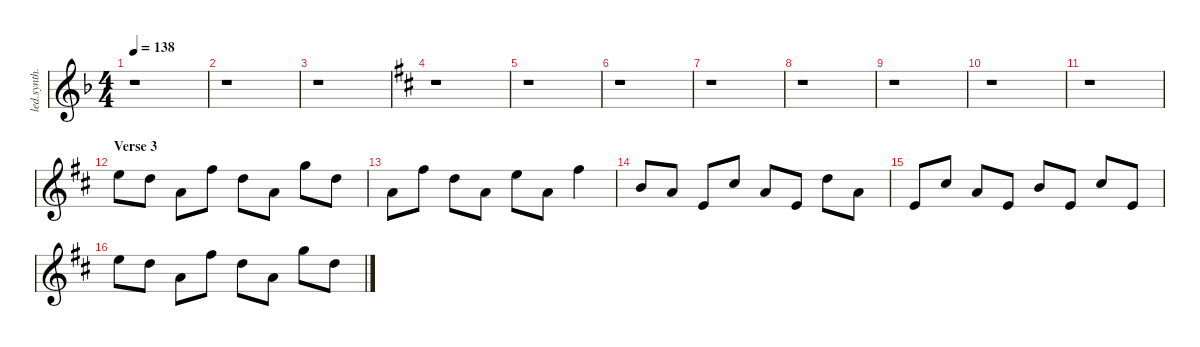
\hideDynamics
\bracketExtendMode groupsimilarinstruments
\otherSystemsTrackNameOrientation horizontal
\track ("Synthesizer" "led.synth.") {instrument lead2sawtooth}
\staff {score}
\tuning (E4 B3 G3 D3 A2 E2)
\ts (4 4)
\tempo 138
\clef g2
\ks f
r.1{dy f} |
r.1 |
r.1 |
\ks d
r.1 |
r.1 |
r.1 |
r.1 |
r.1 |
r.1 |
r.1 |
r.1 |
\section ("" "Verse 3")
12.1{acc forcenatural}.8 10.1{acc forcenatural}.8 10.2{acc forcenatural}.8 14.1{acc #}.8 15.2{acc forcenatural}.8 14.3{acc forcenatural}.8 15.1{acc forcenatural}.8 10.1{acc forcenatural}.8 |
10.2{acc forcenatural}.8 14.1{acc #}.8 10.1{acc forcenatural}.8 10.2{acc forcenatural}.8 12.1{acc forcenatural}.8 10.2{acc forcenatural}.8 14.1{acc #}.4 |
12.2{acc forcenatural}.8 10.2{acc forcenatural}.8 9.3{acc forcenatural}.8 9.1{acc #}.8 10.2{acc forcenatural}.8 9.3{acc forcenatural}.8 10.1{acc forcenatural}.8 10.2{acc forcenatural}.8 |
9.3{acc forcenatural}.8 9.1{acc #}.8 5.1{acc forcenatural}.8 5.2{acc forcenatural}.8 7.1{acc forcenatural}.8 9.3{acc forcenatural}.8 9.1{acc #}.8 9.3{acc forcenatural}.8 |
12.1{acc forcenatural}.8 10.1{acc forcenatural}.8 10.2{acc forcenatural}.8 14.1{acc #}.8 15.2{acc forcenatural}.8 14.3{acc forcenatural}.8 15.1{acc forcenatural}.8 10.1{acc forcenatural}.8
